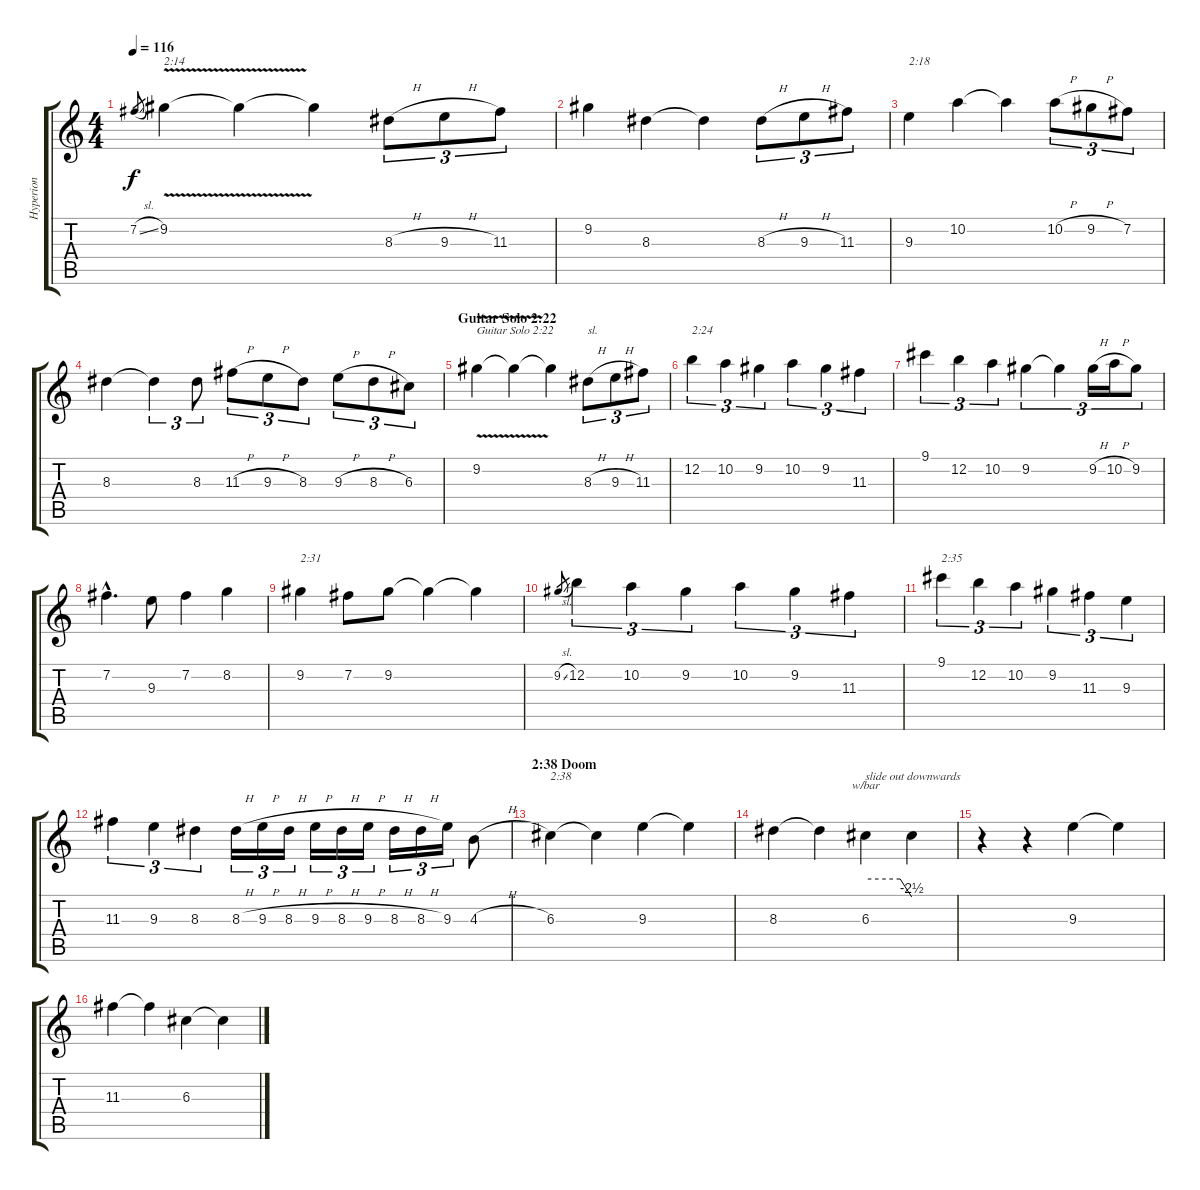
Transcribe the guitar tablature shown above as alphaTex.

\track ("Hyperion" "Hyperion") {instrument distortionguitar}
\staff {score tabs}
\tuning (E4 B3 G3 D3 A2 E2) {hide}
\ts (4 4)
\tempo 116
\clef g2
\ks c
7.2{sl}.8{gr dy f} 9.2{v}.4{txt "2:14"} 9.2{t}.4 9.2{t}.4 8.3{h}.8{tu (3 2)} 9.3{h}.8{tu (3 2)} 11.3.8{tu (3 2)} |
9.2.4 8.3.4 8.3{t}.4 8.3{h}.8{tu (3 2)} 9.3{h}.8{tu (3 2)} 11.3.8{tu (3 2)} |
9.3.4{txt "2:18"} 10.2.4 10.2{t}.4 10.2{h}.8{tu (3 2)} 9.2{h}.8{tu (3 2)} 7.2.8{tu (3 2)} |
8.3.4 8.3{t}.4{tu (3 2)} 8.3.8{tu (3 2)} 11.3{h}.8{tu (3 2)} 9.3{h}.8{tu (3 2)} 8.3.8{tu (3 2)} 9.3{h}.8{tu (3 2)} 8.3{h}.8{tu (3 2)} 6.3.8{tu (3 2)} |
\section ("" "Guitar Solo 2:22")
9.2{v}.4{txt "Guitar Solo 2:22"} 9.2{t}.4 9.2{t}.4 8.3{h}.8{tu (3 2) txt "sl."} 9.3{h}.8{tu (3 2)} 11.3.8{tu (3 2)} |
12.2.4{tu (3 2) txt "2:24"} 10.2.4{tu (3 2)} 9.2.4{tu (3 2)} 10.2.4{tu (3 2)} 9.2.4{tu (3 2)} 11.3.4{tu (3 2)} |
9.1.4{tu (3 2)} 12.2.4{tu (3 2)} 10.2.4{tu (3 2)} 9.2.4{tu (3 2)} 9.2{t}.4{tu (3 2)} 9.2{h}.16{tu (3 2)} 10.2{h}.16{tu (3 2)} 9.2.8{tu (3 2)} |
7.2{hac}.4{d} 9.3.8 7.2.4 8.2.4 |
9.2.4{txt "2:31"} 7.2.8 9.2.8 9.2{t}.4 9.2{t}.4 |
9.2{sl}.8{gr} 12.2.4{tu (3 2)} 10.2.4{tu (3 2)} 9.2.4{tu (3 2)} 10.2.4{tu (3 2)} 9.2.4{tu (3 2)} 11.3.4{tu (3 2)} |
9.1.4{tu (3 2) txt "2:35"} 12.2.4{tu (3 2)} 10.2.4{tu (3 2)} 9.2.4{tu (3 2)} 11.3.4{tu (3 2)} 9.3.4{tu (3 2)} |
11.3.4{tu (3 2)} 9.3.4{tu (3 2)} 8.3.4{tu (3 2)} 8.3{h}.16{tu (3 2)} 9.3{h}.16{tu (3 2)} 8.3{h}.16{tu (3 2)} 9.3{h}.16{tu (3 2)} 8.3{h}.16{tu (3 2)} 9.3{h}.16{tu (3 2)} 8.3{h}.16{tu (3 2)} 8.3{h}.16{tu (3 2)} 9.3.16{tu (3 2)} 4.3{h}.8 |
\section ("" "2:38 Doom")
6.3.4{txt "2:38"} 6.3{t}.4 9.3.4 9.3{t}.4 |
8.3.4 8.3{t}.4 6.3.4{tbe (custom default 0 0 45 0 60 -10) txt "slide out downwards"} 6.3{t}.4 |
r.4 r.4 9.3.4 9.3{t}.4 |
11.3.4 11.3{t}.4 6.3.4 6.3{t}.4
